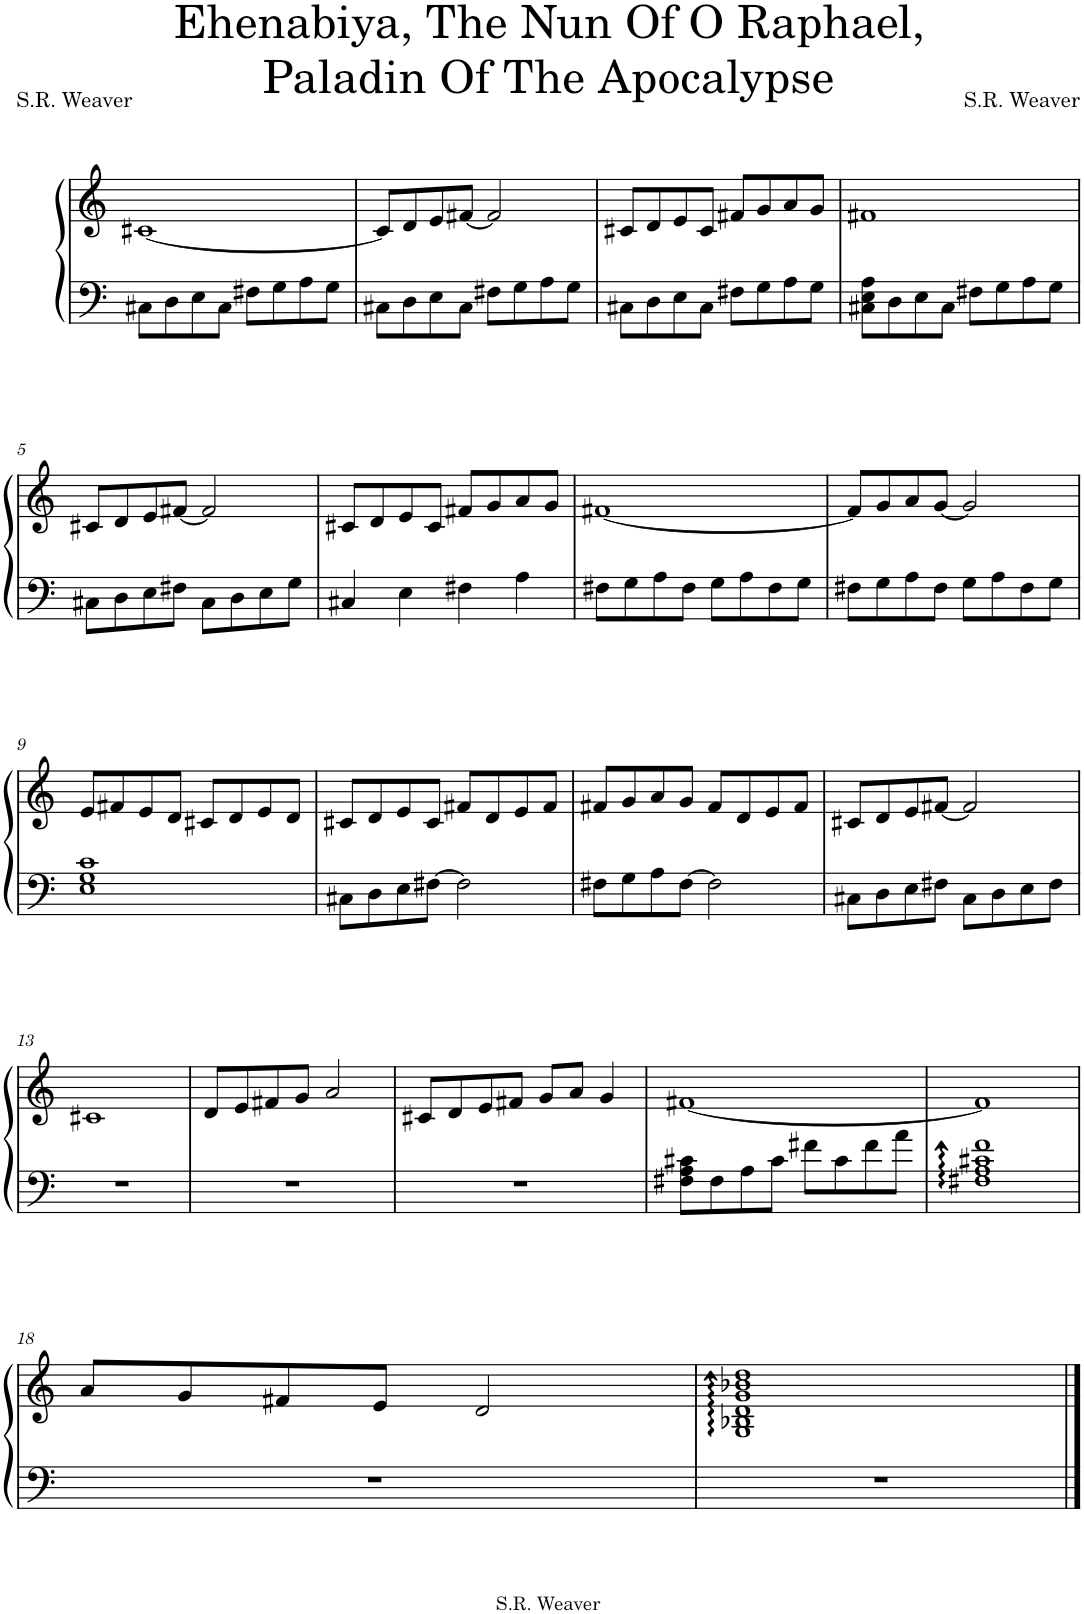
**kern	**kern
*part1	*part1
*staff2	*staff1
*I"Piano	*
*I'Pno.	*
*clefF4	*clefG2
*k[]	*k[]
=1	=1
8C#X\L	[1c#X
8D\	.
8E\	.
8C#\J	.
8F#X\L	.
8G\	.
8A\	.
8G\J	.
=2	=2
8C#X\L	8c#/L]
8D\	8d/
8E\	8e/
8C#\J	[8f#X/J
8F#X\L	2f#/]
8G\	.
8A\	.
8G\J	.
=3	=3
8C#X\L	8c#X/L
8D\	8d/
8E\	8e/
8C#\J	8c#/J
8F#X\L	8f#X/L
8G\	8g/
8A\	8a/
8G\J	8g/J
=4	=4
8C#X\ 8E\ 8A\L	1f#X
8D\	.
8E\	.
8C#\J	.
8F#X\L	.
8G\	.
8A\	.
8G\J	.
!!LO:LB:g=z
=5	=5
8C#X\L	8c#X/L
8D\	8d/
8E\	8e/
8F#X\J	[8f#X/J
8C#\L	2f#/]
8D\	.
8E\	.
8G\J	.
=6	=6
4C#X/	8c#X/L
.	8d/
4E\	8e/
.	8c#/J
4F#X\	8f#X/L
.	8g/
4A\	8a/
.	8g/J
=7	=7
8F#X\L	[1f#X
8G\	.
8A\	.
8F#\J	.
8G\L	.
8A\	.
8F#\	.
8G\J	.
=8	=8
8F#X\L	8f#/L]
8G\	8g/
8A\	8a/
8F#\J	[8g/J
8G\L	2g/]
8A\	.
8F#\	.
8G\J	.
!!LO:LB:g=z
=9	=9
1E 1G 1c	8e/L
.	8f#X/
.	8e/
.	8d/J
.	8c#X/L
.	8d/
.	8e/
.	8d/J
=10	=10
8C#X\L	8c#X/L
8D\	8d/
8E\	8e/
[8F#X\J	8c#/J
2F#\]	8f#X/L
.	8d/
.	8e/
.	8f#/J
=11	=11
8F#X\L	8f#X/L
8G\	8g/
8A\	8a/
[8F#\J	8g/J
2F#\]	8f#/L
.	8d/
.	8e/
.	8f#/J
=12	=12
8C#X\L	8c#X/L
8D\	8d/
8E\	8e/
8F#X\J	[8f#X/J
8C#\L	2f#/]
8D\	.
8E\	.
8F#\J	.
!!LO:LB:g=z
=13	=13
1r	1c#X
=14	=14
1r	8d/L
.	8e/
.	8f#X/
.	8g/J
.	2a/
=15	=15
1r	8c#X/L
.	8d/
.	8e/
.	8f#X/J
.	8g/L
.	8a/J
.	4g/
=16	=16
8F#X\ 8A\ 8c#X\L	[1f#X
8F#\	.
8A\	.
8c#\J	.
8f#X\L	.
8c#\	.
8f#\	.
8a\J	.
=17	=17
1F#X:: 1A:: 1c#X:: 1f::	1f#]
!!LO:LB:g=z
=18	=18
1r	8a/L
.	8g/
.	8f#X/
.	8e/J
.	2d/
=19	=19
1r	1G:: 1B-X:: 1d:: 1g:: 1b-X:: 1dd::
==	==
*-	*-
